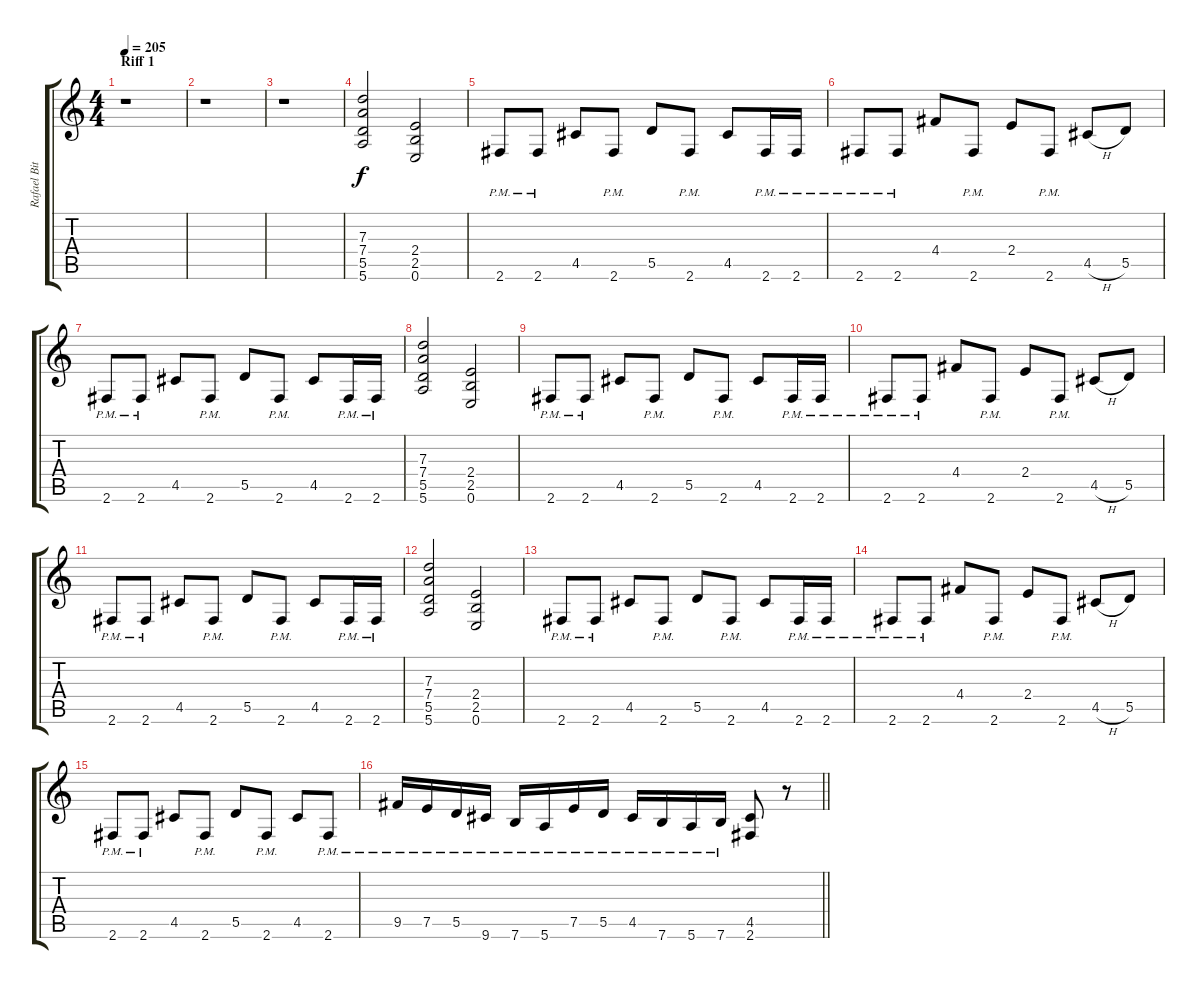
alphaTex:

\track ("Rafael Bittencourt" "Rafael Bit") {instrument distortionguitar}
\staff {score tabs}
\tuning (E4 B3 G3 D3 A2 E2) {hide}
\ts (4 4)
\section ("" "Riff 1")
\tempo 205
\clef g2
\ks c
r.1{dy f} |
r.1 |
r.1 |
(7.3 7.4 5.5 5.6).2 (2.4 2.5 0.6).2 |
2.6{pm}.8 2.6{pm}.8 4.5.8 2.6{pm}.8 5.5.8 2.6{pm}.8 4.5.8 2.6{pm}.16 2.6{pm}.16 |
2.6{pm}.8 2.6{pm}.8 4.4.8 2.6{pm}.8 2.4.8 2.6{pm}.8 4.5{h}.8 5.5.8 |
2.6{pm}.8 2.6{pm}.8 4.5.8 2.6{pm}.8 5.5.8 2.6{pm}.8 4.5.8 2.6{pm}.16 2.6{pm}.16 |
(7.3 7.4 5.5 5.6).2 (2.4 2.5 0.6).2 |
2.6{pm}.8 2.6{pm}.8 4.5.8 2.6{pm}.8 5.5.8 2.6{pm}.8 4.5.8 2.6{pm}.16 2.6{pm}.16 |
2.6{pm}.8 2.6{pm}.8 4.4.8 2.6{pm}.8 2.4.8 2.6{pm}.8 4.5{h}.8 5.5.8 |
2.6{pm}.8 2.6{pm}.8 4.5.8 2.6{pm}.8 5.5.8 2.6{pm}.8 4.5.8 2.6{pm}.16 2.6{pm}.16 |
(7.3 7.4 5.5 5.6).2 (2.4 2.5 0.6).2 |
2.6{pm}.8 2.6{pm}.8 4.5.8 2.6{pm}.8 5.5.8 2.6{pm}.8 4.5.8 2.6{pm}.16 2.6{pm}.16 |
2.6{pm}.8 2.6{pm}.8 4.4.8 2.6{pm}.8 2.4.8 2.6{pm}.8 4.5{h}.8 5.5.8 |
2.6{pm}.8 2.6{pm}.8 4.5.8 2.6{pm}.8 5.5.8 2.6{pm}.8 4.5.8 2.6{pm}.8 |
\barLineRight lightlight
9.5{pm}.16 7.5{pm}.16 5.5{pm}.16 9.6{pm}.16 7.6{pm}.16 5.6{pm}.16 7.5{pm}.16 5.5{pm}.16 4.5{pm}.16 7.6{pm}.16 5.6{pm}.16 7.6{pm}.16 (4.5 2.6).8 r.8
